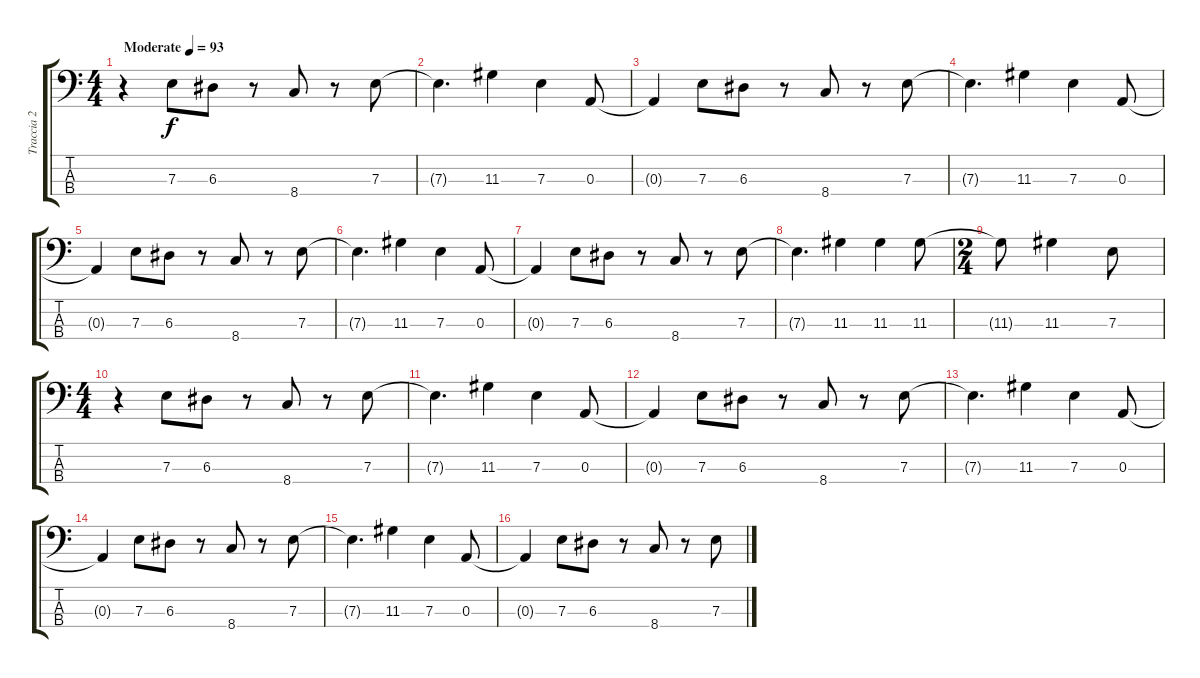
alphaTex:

\track ("Traccia 2" "Traccia 2") {instrument electricbassfinger}
\staff {score tabs}
\tuning (G2 D2 A1 E1) {hide}
\ts (4 4)
\tempo (93 "Moderate")
\clef f4
\ks c
r.4{dy f instrument electricbassfinger} 7.3.8 6.3.8 r.8 8.4.8 r.8 7.3.8 |
7.3{t}.4{d} 11.3.4 7.3.4 0.3.8 |
0.3{t}.4 7.3.8 6.3.8 r.8 8.4.8 r.8 7.3.8 |
7.3{t}.4{d} 11.3.4 7.3.4 0.3.8 |
0.3{t}.4 7.3.8 6.3.8 r.8 8.4.8 r.8 7.3.8 |
7.3{t}.4{d} 11.3.4 7.3.4 0.3.8 |
0.3{t}.4 7.3.8 6.3.8 r.8 8.4.8 r.8 7.3.8 |
7.3{t}.4{d} 11.3.4 11.3.4 11.3.8 |
\ts (2 4)
11.3{t}.8 11.3.4 7.3.8 |
\ts (4 4)
r.4 7.3.8 6.3.8 r.8 8.4.8 r.8 7.3.8 |
7.3{t}.4{d} 11.3.4 7.3.4 0.3.8 |
0.3{t}.4 7.3.8 6.3.8 r.8 8.4.8 r.8 7.3.8 |
7.3{t}.4{d} 11.3.4 7.3.4 0.3.8 |
0.3{t}.4 7.3.8 6.3.8 r.8 8.4.8 r.8 7.3.8 |
7.3{t}.4{d} 11.3.4 7.3.4 0.3.8 |
0.3{t}.4 7.3.8 6.3.8 r.8 8.4.8 r.8 7.3.8
